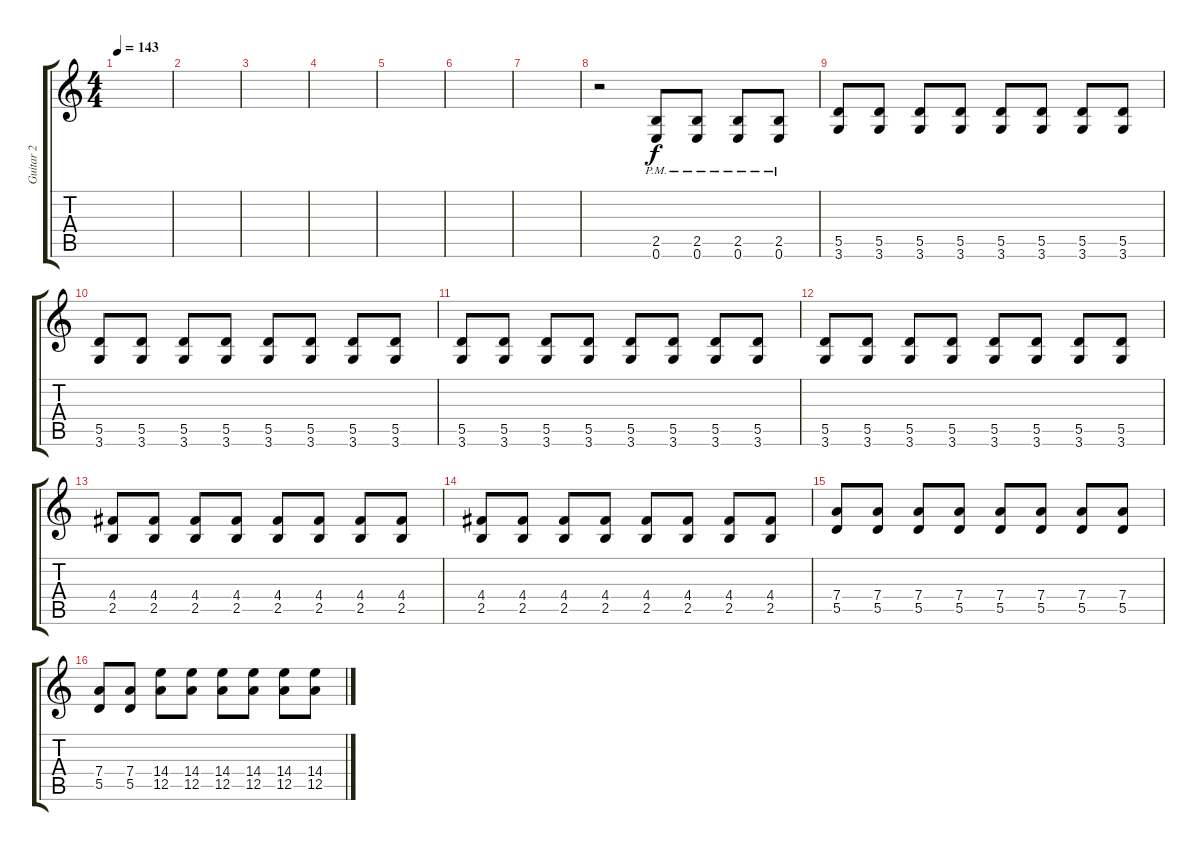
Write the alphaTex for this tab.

\track ("Guitar 2" "Guitar 2") {instrument distortionguitar}
\staff {score tabs}
\tuning (E4 B3 G3 D3 A2 E2) {hide}
\ts (4 4)
\tempo 143
\clef g2
\ks c
|
|
|
|
|
|
|
r.2 (2.5{pm} 0.6{pm}).8 (2.5{pm} 0.6{pm}).8 (2.5{pm} 0.6{pm}).8 (2.5{pm} 0.6{pm}).8 |
(5.5 3.6).8 (5.5 3.6).8 (5.5 3.6).8 (5.5 3.6).8 (5.5 3.6).8 (5.5 3.6).8 (5.5 3.6).8 (5.5 3.6).8 |
(5.5 3.6).8 (5.5 3.6).8 (5.5 3.6).8 (5.5 3.6).8 (5.5 3.6).8 (5.5 3.6).8 (5.5 3.6).8 (5.5 3.6).8 |
(5.5 3.6).8 (5.5 3.6).8 (5.5 3.6).8 (5.5 3.6).8 (5.5 3.6).8 (5.5 3.6).8 (5.5 3.6).8 (5.5 3.6).8 |
(5.5 3.6).8 (5.5 3.6).8 (5.5 3.6).8 (5.5 3.6).8 (5.5 3.6).8 (5.5 3.6).8 (5.5 3.6).8 (5.5 3.6).8 |
(4.4 2.5).8 (4.4 2.5).8 (4.4 2.5).8 (4.4 2.5).8 (4.4 2.5).8 (4.4 2.5).8 (4.4 2.5).8 (4.4 2.5).8 |
(4.4 2.5).8 (4.4 2.5).8 (4.4 2.5).8 (4.4 2.5).8 (4.4 2.5).8 (4.4 2.5).8 (4.4 2.5).8 (4.4 2.5).8 |
(7.4 5.5).8 (7.4 5.5).8 (7.4 5.5).8 (7.4 5.5).8 (7.4 5.5).8 (7.4 5.5).8 (7.4 5.5).8 (7.4 5.5).8 |
(7.4 5.5).8 (7.4 5.5).8 (14.4 12.5).8 (14.4 12.5).8 (14.4 12.5).8 (14.4 12.5).8 (14.4 12.5).8 (14.4 12.5).8
